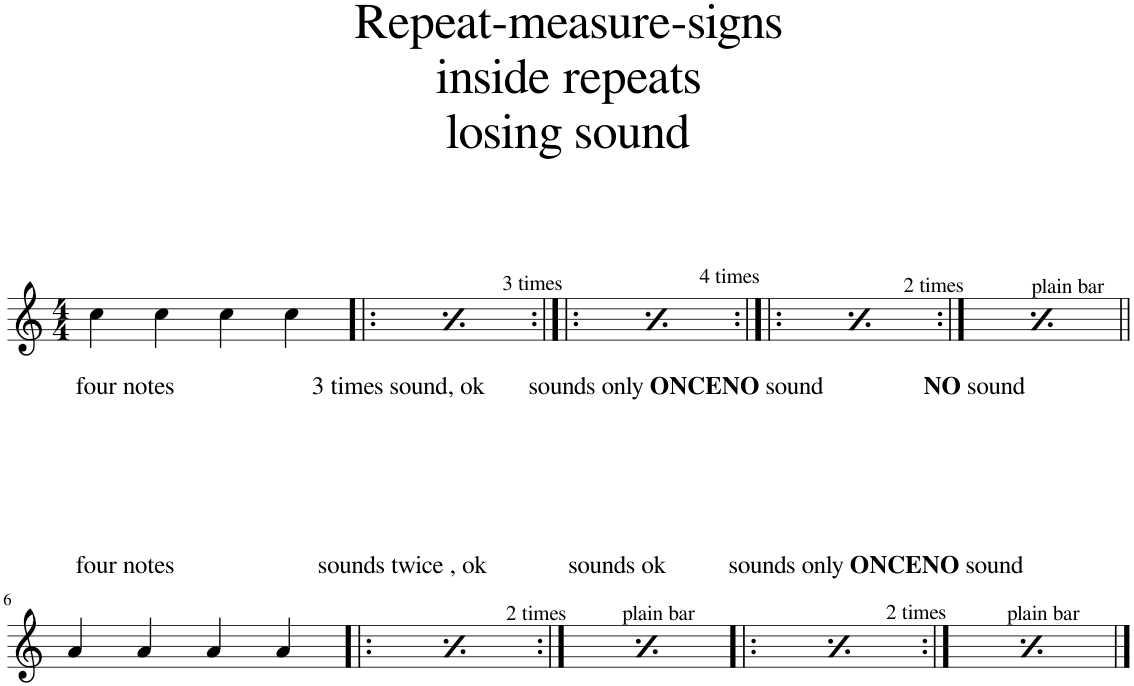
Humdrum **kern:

**kern
*part1
*staff1
*I"Piano
*I'Pno.
*clefG2
*k[]
*M4/4
=1
4cc\
4cc\
4cc\
4cc\
=2!|:
4cc\
4cc\
4cc\
4cc\
=3:|!|:
4cc\
4cc\
4cc\
4cc\
=4:|!|:
4cc\
4cc\
4cc\
4cc\
=5:|!
4cc\
4cc\
4cc\
4cc\
!!LO:LB:g=z
=6||
!LO:TX:a:t=four notes                      3 times sound, ok       sounds only
!LO:TX:a:B:t=ONCENO
!LO:TX:a:t=sound
!LO:TX:a:B:t=NO
!LO:TX:a:t=sound
!LO:TX:a:t=four notes                       sounds twice , ok             sounds ok          sounds only
!LO:TX:a:B:t=ONCENO
!LO:TX:a:t=sound
4a/
4a/
4a/
4a/
=7!|:
!LO:TX:a:t=four notes                      3 times sound, ok       sounds only
!LO:TX:a:B:t=ONCENO
!LO:TX:a:t=sound
!LO:TX:a:B:t=NO
!LO:TX:a:t=sound
!LO:TX:a:t=four notes                       sounds twice , ok             sounds ok          sounds only
!LO:TX:a:B:t=ONCENO
!LO:TX:a:t=sound
4a/
4a/
4a/
4a/
=8:|!
!LO:TX:a:t=four notes                      3 times sound, ok       sounds only
!LO:TX:a:B:t=ONCENO
!LO:TX:a:t=sound
!LO:TX:a:B:t=NO
!LO:TX:a:t=sound
!LO:TX:a:t=four notes                       sounds twice , ok             sounds ok          sounds only
!LO:TX:a:B:t=ONCENO
!LO:TX:a:t=sound
4a/
4a/
4a/
4a/
=9!|:
!LO:TX:a:t=four notes                      3 times sound, ok       sounds only
!LO:TX:a:B:t=ONCENO
!LO:TX:a:t=sound
!LO:TX:a:B:t=NO
!LO:TX:a:t=sound
!LO:TX:a:t=four notes                       sounds twice , ok             sounds ok          sounds only
!LO:TX:a:B:t=ONCENO
!LO:TX:a:t=sound
4a/
4a/
4a/
4a/
=10:|!
!LO:TX:a:t=four notes                      3 times sound, ok       sounds only
!LO:TX:a:B:t=ONCENO
!LO:TX:a:t=sound
!LO:TX:a:B:t=NO
!LO:TX:a:t=sound
!LO:TX:a:t=four notes                       sounds twice , ok             sounds ok          sounds only
!LO:TX:a:B:t=ONCENO
!LO:TX:a:t=sound
4a/
4a/
4a/
4a/
==
*-
